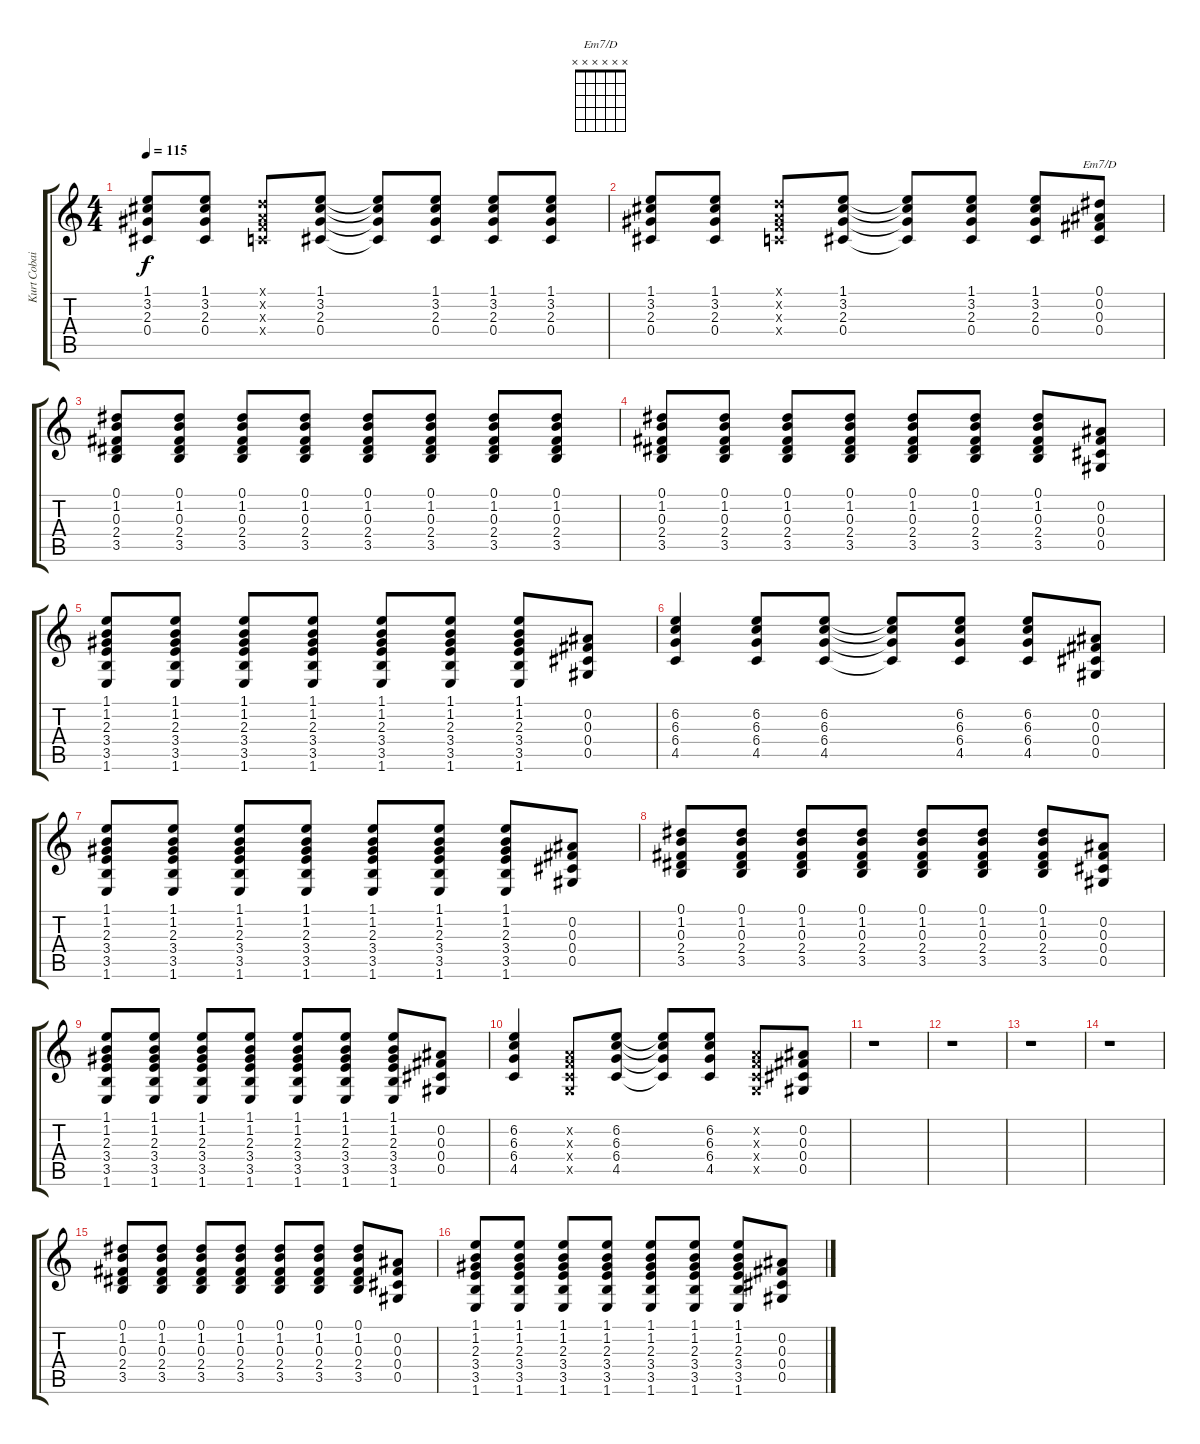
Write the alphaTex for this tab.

\track ("Kurt Cobain" "Kurt Cobai") {instrument acousticguitarsteel}
\staff {score tabs}
\tuning (Eb4 Bb3 Gb3 Db3 Ab2 Eb2) {hide}
\chord ("Em7/D" x x x x x x)
\ts (4 4)
\tempo 115
\clef g2
\ks c
(1.1 3.2 2.3 0.4).8{dy f} (1.1 3.2 2.3 0.4).8 (-1.1{x} -1.2{x} -1.3{x} -1.4{x}).8 (1.1 3.2 2.3 0.4).8 (1.1{t} 3.2{t} 2.3{t} 0.4{t}).8 (1.1 3.2 2.3 0.4).8 (1.1 3.2 2.3 0.4).8 (1.1 3.2 2.3 0.4).8 |
(1.1 3.2 2.3 0.4).8 (1.1 3.2 2.3 0.4).8 (-1.1{x} -1.2{x} -1.3{x} -1.4{x}).8 (1.1 3.2 2.3 0.4).8 (1.1{t} 3.2{t} 2.3{t} 0.4{t}).8 (1.1 3.2 2.3 0.4).8 (1.1 3.2 2.3 0.4).8 (0.1 0.2 0.3 0.4).8{ch "Em7/D"} |
(0.1 1.2 0.3 2.4 3.5).8 (0.1 1.2 0.3 2.4 3.5).8 (0.1 1.2 0.3 2.4 3.5).8 (0.1 1.2 0.3 2.4 3.5).8 (0.1 1.2 0.3 2.4 3.5).8 (0.1 1.2 0.3 2.4 3.5).8 (0.1 1.2 0.3 2.4 3.5).8 (0.1 1.2 0.3 2.4 3.5).8 |
(0.1 1.2 0.3 2.4 3.5).8 (0.1 1.2 0.3 2.4 3.5).8 (0.1 1.2 0.3 2.4 3.5).8 (0.1 1.2 0.3 2.4 3.5).8 (0.1 1.2 0.3 2.4 3.5).8 (0.1 1.2 0.3 2.4 3.5).8 (0.1 1.2 0.3 2.4 3.5).8 (0.2 0.3 0.4 0.5).8 |
(1.1 1.2 2.3 3.4 3.5 1.6).8 (1.1 1.2 2.3 3.4 3.5 1.6).8 (1.1 1.2 2.3 3.4 3.5 1.6).8 (1.1 1.2 2.3 3.4 3.5 1.6).8 (1.1 1.2 2.3 3.4 3.5 1.6).8 (1.1 1.2 2.3 3.4 3.5 1.6).8 (1.1 1.2 2.3 3.4 3.5 1.6).8 (0.2 0.3 0.4 0.5).8 |
(6.2 6.3 6.4 4.5).4 (6.2 6.3 6.4 4.5).8 (6.2 6.3 6.4 4.5).8 (6.2{t} 6.3{t} 6.4{t} 4.5{t}).8 (6.2 6.3 6.4 4.5).8 (6.2 6.3 6.4 4.5).8 (0.2 0.3 0.4 0.5).8 |
(1.1 1.2 2.3 3.4 3.5 1.6).8 (1.1 1.2 2.3 3.4 3.5 1.6).8 (1.1 1.2 2.3 3.4 3.5 1.6).8 (1.1 1.2 2.3 3.4 3.5 1.6).8 (1.1 1.2 2.3 3.4 3.5 1.6).8 (1.1 1.2 2.3 3.4 3.5 1.6).8 (1.1 1.2 2.3 3.4 3.5 1.6).8 (0.2 0.3 0.4 0.5).8 |
(0.1 1.2 0.3 2.4 3.5).8 (0.1 1.2 0.3 2.4 3.5).8 (0.1 1.2 0.3 2.4 3.5).8 (0.1 1.2 0.3 2.4 3.5).8 (0.1 1.2 0.3 2.4 3.5).8 (0.1 1.2 0.3 2.4 3.5).8 (0.1 1.2 0.3 2.4 3.5).8 (0.2 0.3 0.4 0.5).8 |
(1.1 1.2 2.3 3.4 3.5 1.6).8 (1.1 1.2 2.3 3.4 3.5 1.6).8 (1.1 1.2 2.3 3.4 3.5 1.6).8 (1.1 1.2 2.3 3.4 3.5 1.6).8 (1.1 1.2 2.3 3.4 3.5 1.6).8 (1.1 1.2 2.3 3.4 3.5 1.6).8 (1.1 1.2 2.3 3.4 3.5 1.6).8 (0.2 0.3 0.4 0.5).8 |
(6.2 6.3 6.4 4.5).4 (-1.2{x} -1.3{x} -1.4{x} -1.5{x}).8 (6.2 6.3 6.4 4.5).8 (6.2{t} 6.3{t} 6.4{t} 4.5{t}).8 (6.2 6.3 6.4 4.5).8 (-1.2{x} -1.3{x} -1.4{x} -1.5{x}).8 (0.2 0.3 0.4 0.5).8 |
r.1 |
r.1 |
r.1 |
r.1 |
(0.1 1.2 0.3 2.4 3.5).8 (0.1 1.2 0.3 2.4 3.5).8 (0.1 1.2 0.3 2.4 3.5).8 (0.1 1.2 0.3 2.4 3.5).8 (0.1 1.2 0.3 2.4 3.5).8 (0.1 1.2 0.3 2.4 3.5).8 (0.1 1.2 0.3 2.4 3.5).8 (0.2 0.3 0.4 0.5).8 |
(1.1 1.2 2.3 3.4 3.5 1.6).8 (1.1 1.2 2.3 3.4 3.5 1.6).8 (1.1 1.2 2.3 3.4 3.5 1.6).8 (1.1 1.2 2.3 3.4 3.5 1.6).8 (1.1 1.2 2.3 3.4 3.5 1.6).8 (1.1 1.2 2.3 3.4 3.5 1.6).8 (1.1 1.2 2.3 3.4 3.5 1.6).8 (0.2 0.3 0.4 0.5).8
